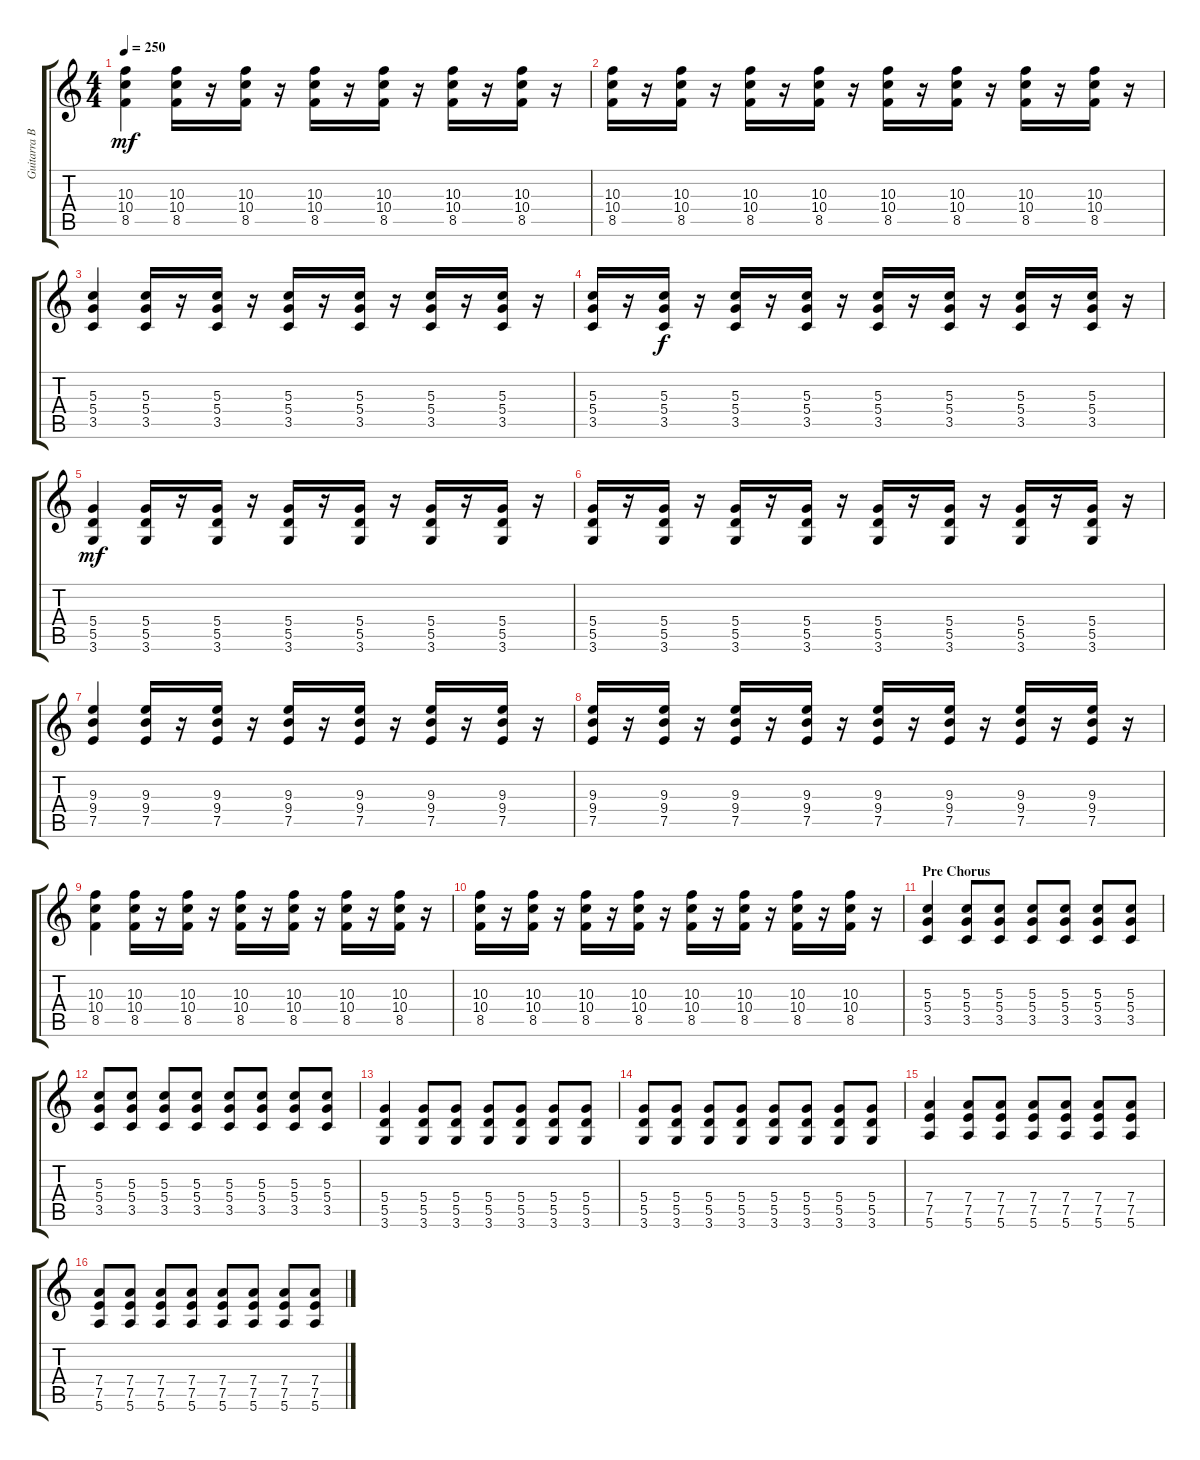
\track ("Guitarra Base" "Guitarra B") {instrument distortionguitar}
\staff {score tabs}
\tuning (E4 B3 G3 D3 A2 E2) {hide}
\ts (4 4)
\tempo 250
\clef g2
\ks c
(10.3 10.4 8.5).4{dy mf} (10.3 10.4 8.5).16 r.16 (10.3 10.4 8.5).16 r.16 (10.3 10.4 8.5).16 r.16 (10.3 10.4 8.5).16 r.16 (10.3 10.4 8.5).16 r.16 (10.3 10.4 8.5).16 r.16 |
(10.3 10.4 8.5).16 r.16 (10.3 10.4 8.5).16 r.16 (10.3 10.4 8.5).16 r.16 (10.3 10.4 8.5).16 r.16 (10.3 10.4 8.5).16 r.16 (10.3 10.4 8.5).16 r.16 (10.3 10.4 8.5).16 r.16 (10.3 10.4 8.5).16 r.16 |
(5.3 5.4 3.5).4 (5.3 5.4 3.5).16 r.16 (5.3 5.4 3.5).16 r.16 (5.3 5.4 3.5).16 r.16 (5.3 5.4 3.5).16 r.16 (5.3 5.4 3.5).16 r.16 (5.3 5.4 3.5).16 r.16 |
(5.3 5.4 3.5).16 r.16 (5.3 5.4 3.5).16{dy f} r.16 (5.3 5.4 3.5).16 r.16 (5.3 5.4 3.5).16 r.16 (5.3 5.4 3.5).16 r.16 (5.3 5.4 3.5).16 r.16 (5.3 5.4 3.5).16 r.16 (5.3 5.4 3.5).16 r.16 |
(5.4 5.5 3.6).4{dy mf} (5.4 5.5 3.6).16 r.16 (5.4 5.5 3.6).16 r.16 (5.4 5.5 3.6).16 r.16 (5.4 5.5 3.6).16 r.16 (5.4 5.5 3.6).16 r.16 (5.4 5.5 3.6).16 r.16 |
(5.4 5.5 3.6).16 r.16 (5.4 5.5 3.6).16 r.16 (5.4 5.5 3.6).16 r.16 (5.4 5.5 3.6).16 r.16 (5.4 5.5 3.6).16 r.16 (5.4 5.5 3.6).16 r.16 (5.4 5.5 3.6).16 r.16 (5.4 5.5 3.6).16 r.16 |
(9.3 9.4 7.5).4 (9.3 9.4 7.5).16 r.16 (9.3 9.4 7.5).16 r.16 (9.3 9.4 7.5).16 r.16 (9.3 9.4 7.5).16 r.16 (9.3 9.4 7.5).16 r.16 (9.3 9.4 7.5).16 r.16 |
(9.3 9.4 7.5).16 r.16 (9.3 9.4 7.5).16 r.16 (9.3 9.4 7.5).16 r.16 (9.3 9.4 7.5).16 r.16 (9.3 9.4 7.5).16 r.16 (9.3 9.4 7.5).16 r.16 (9.3 9.4 7.5).16 r.16 (9.3 9.4 7.5).16 r.16 |
(10.3 10.4 8.5).4 (10.3 10.4 8.5).16 r.16 (10.3 10.4 8.5).16 r.16 (10.3 10.4 8.5).16 r.16 (10.3 10.4 8.5).16 r.16 (10.3 10.4 8.5).16 r.16 (10.3 10.4 8.5).16 r.16 |
(10.3 10.4 8.5).16 r.16 (10.3 10.4 8.5).16 r.16 (10.3 10.4 8.5).16 r.16 (10.3 10.4 8.5).16 r.16 (10.3 10.4 8.5).16 r.16 (10.3 10.4 8.5).16 r.16 (10.3 10.4 8.5).16 r.16 (10.3 10.4 8.5).16 r.16 |
\section ("" "Pre Chorus")
(5.3 5.4 3.5).4 (5.3 5.4 3.5).8 (5.3 5.4 3.5).8 (5.3 5.4 3.5).8 (5.3 5.4 3.5).8 (5.3 5.4 3.5).8 (5.3 5.4 3.5).8 |
(5.3 5.4 3.5).8 (5.3 5.4 3.5).8 (5.3 5.4 3.5).8 (5.3 5.4 3.5).8 (5.3 5.4 3.5).8 (5.3 5.4 3.5).8 (5.3 5.4 3.5).8 (5.3 5.4 3.5).8 |
(5.4 5.5 3.6).4 (5.4 5.5 3.6).8 (5.4 5.5 3.6).8 (5.4 5.5 3.6).8 (5.4 5.5 3.6).8 (5.4 5.5 3.6).8 (5.4 5.5 3.6).8 |
(5.4 5.5 3.6).8 (5.4 5.5 3.6).8 (5.4 5.5 3.6).8 (5.4 5.5 3.6).8 (5.4 5.5 3.6).8 (5.4 5.5 3.6).8 (5.4 5.5 3.6).8 (5.4 5.5 3.6).8 |
(7.4 7.5 5.6).4 (7.4 7.5 5.6).8 (7.4 7.5 5.6).8 (7.4 7.5 5.6).8 (7.4 7.5 5.6).8 (7.4 7.5 5.6).8 (7.4 7.5 5.6).8 |
(7.4 7.5 5.6).8 (7.4 7.5 5.6).8 (7.4 7.5 5.6).8 (7.4 7.5 5.6).8 (7.4 7.5 5.6).8 (7.4 7.5 5.6).8 (7.4 7.5 5.6).8 (7.4 7.5 5.6).8
